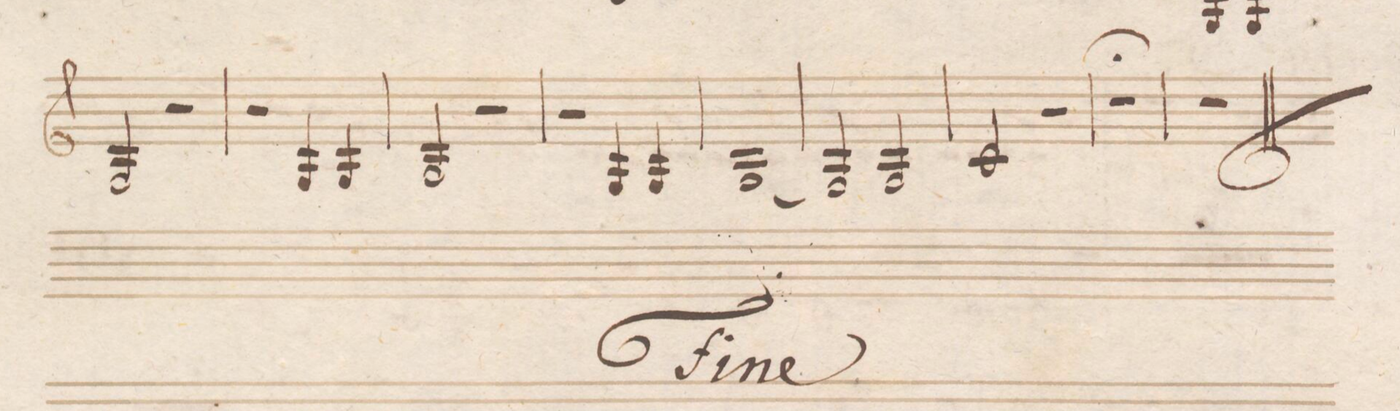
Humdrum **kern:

**kern	**dynam
*I"Clarino 2do.	*
*clefG2	*
*k[b-e-]	*
*met(c|)	*
*M2/2	*
2F/	.
2r	.
=89	=89
2r	.
4F/	.
4F/	.
=90	=90
2F/	.
2r	.
=91	=91
2r	.
4F/	.
4F/	.
=92	=92
[1F	.
=93	=93
2F/]	.
2F/	.
=94	=94
2B-/	.
2r	.
=95	=95
1r;	.
=96	=96
1r	.
==	==
*-	*-
